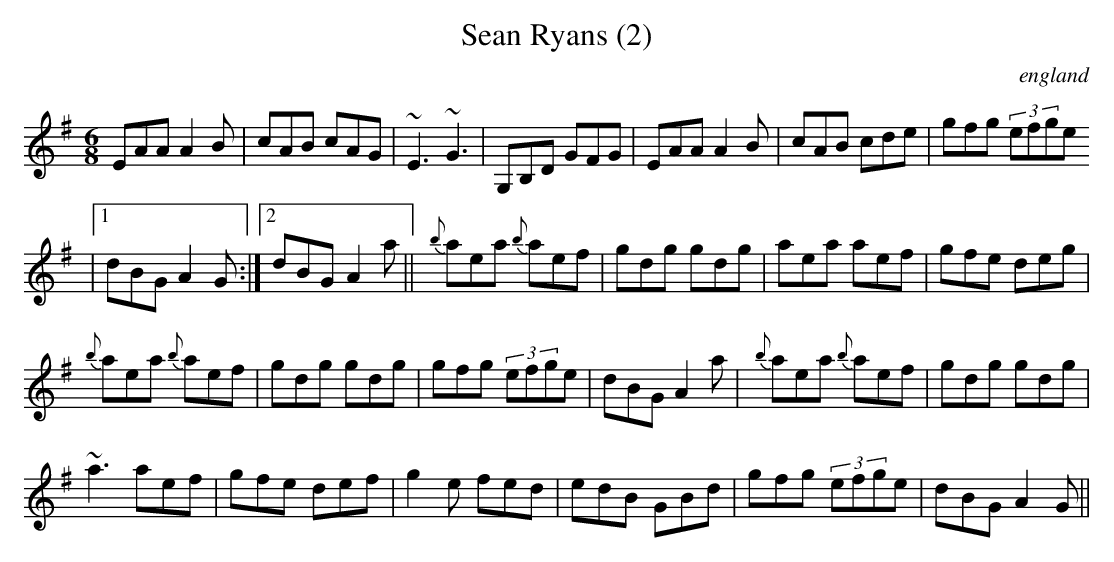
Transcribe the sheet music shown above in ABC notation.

X:1
T:Sean Ryans (2)
O:england
M:6/8
K:G
EAA A2B | cAB cAG | ~E3 ~G3 | G,B,D GFG | EAA A2B | cAB cde | gfg (3efge
|1 dBG A2G :|2 dBG A2a || {b}aea {b}aef | gdg gdg | aea aef | gfe deg |
{b}aea {b}aef | gdg gdg | gfg (3efge | dBG A2a | {b}aea {b}aef | gdg gdg |
~a3 aef | gfe def | g2e fed | edB GBd | gfg (3efge | dBG A2G ||
